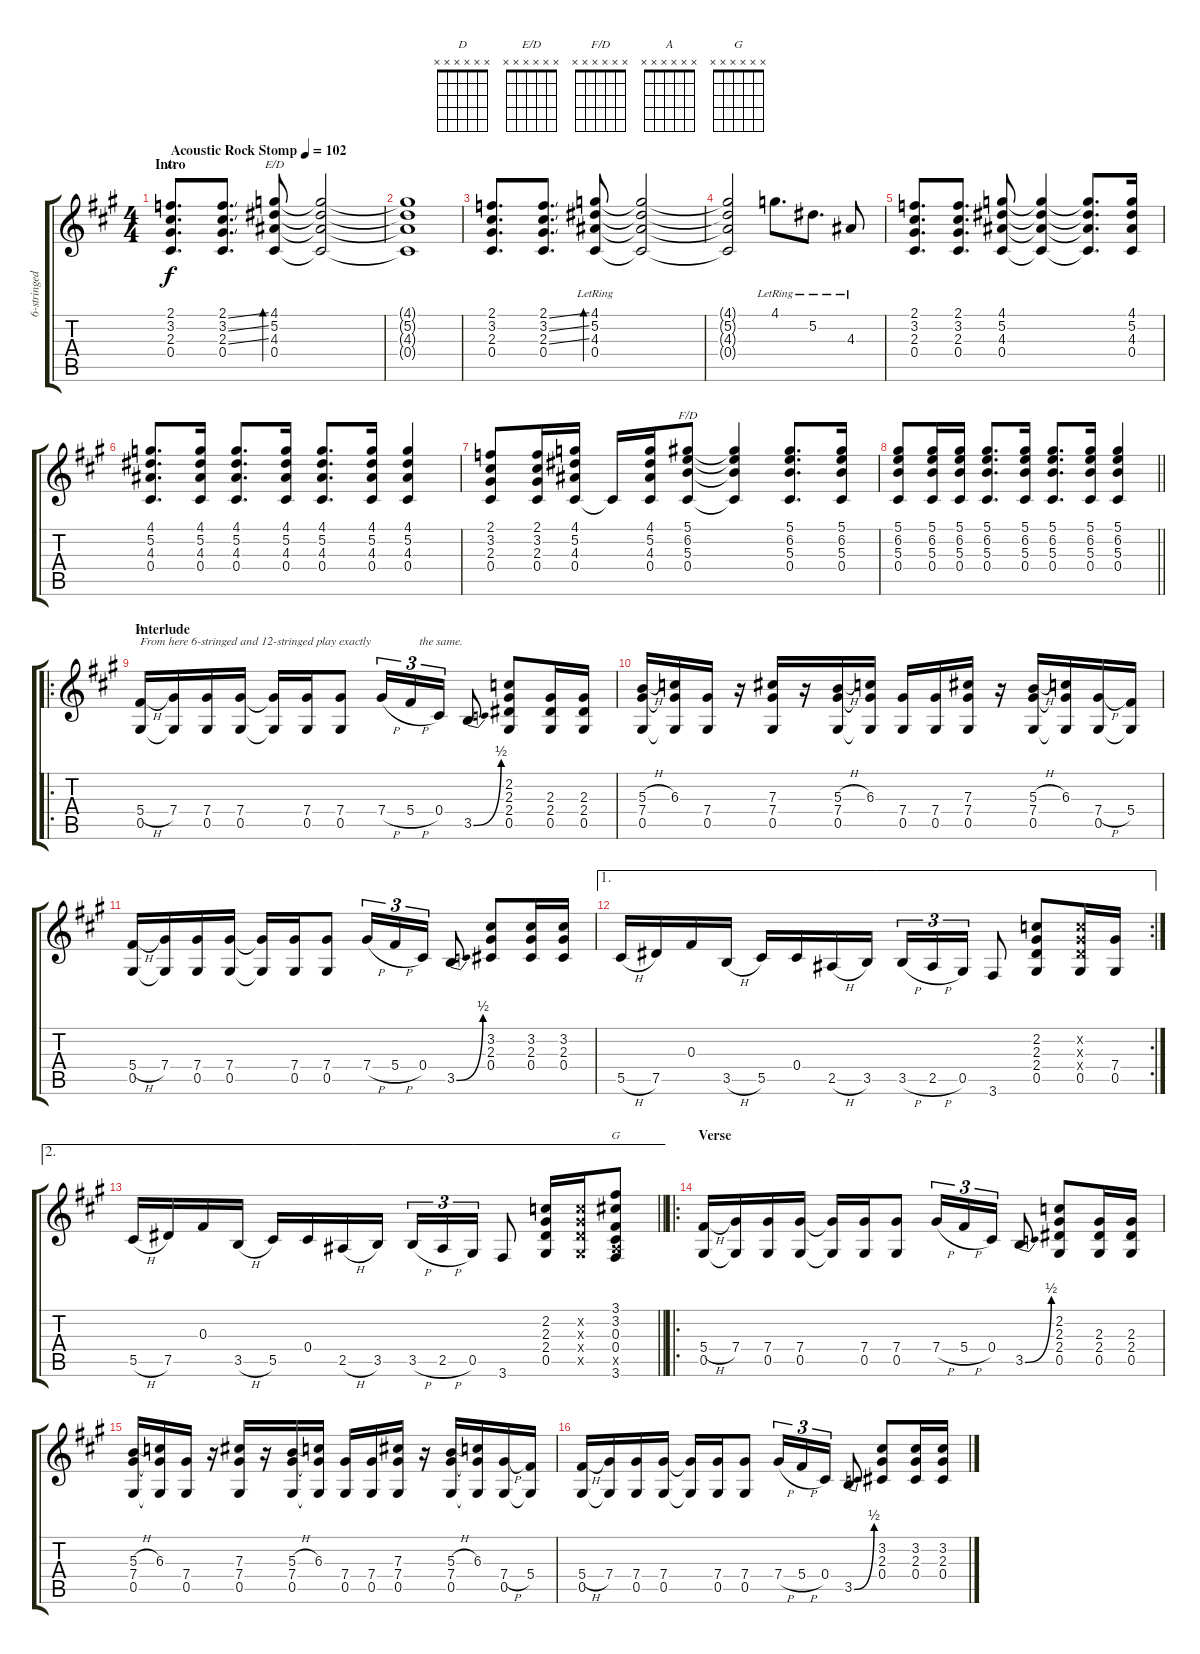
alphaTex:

\track ("6-stringed Acoustic" "6-stringed") {instrument acousticguitarsteel}
\staff {score tabs}
\tuning (Eb4 Bb3 Gb3 Db3 Ab2 Eb2) {hide}
\chord ("D" x x x x x x)
\chord ("E/D" x x x x x x)
\chord ("F/D" x x x x x x)
\chord ("A" x x x x x x)
\chord ("G" x x x x x x)
\ts (4 4)
\section ("" "Intro")
\tempo (102 "Acoustic Rock Stomp")
\clef g2
\ks a
(2.1 3.2 2.3 0.4).8{d ch "D" dy f instrument acousticguitarsteel} (2.1{ss} 3.2{ss} 2.3{ss} 0.4).8{d} (4.1 5.2 4.3 0.4).8{bd 120 ch "E/D"} (4.1{t} 5.2{t} 4.3{t} 0.4{t}).2 |
(4.1{t} 5.2{t} 4.3{t} 0.4{t}).1 |
(2.1 3.2 2.3 0.4).8{d} (2.1{ss} 3.2{ss} 2.3{ss} 0.4).8{d} (4.1{lr} 5.2{lr} 4.3{lr} 0.4{lr}).8{bd 120} (4.1{t} 5.2{t} 4.3{t} 0.4{t}).2 |
(4.1{t} 5.2{t} 4.3{t} 0.4{t}).2 4.1{lr}.8{d} 5.2{lr}.8{d} 4.3{lr}.8 |
(2.1 3.2 2.3 0.4).8{d} (2.1 3.2 2.3 0.4).8{d} (4.1 5.2 4.3 0.4).8 (4.1{t} 5.2{t} 4.3{t} 0.4{t}).4 (4.1{t} 5.2{t} 4.3{t} 0.4{t}).8{d} (4.1 5.2 4.3 0.4).16 |
(4.1 5.2 4.3 0.4).8{d} (4.1 5.2 4.3 0.4).16 (4.1 5.2 4.3 0.4).8{d} (4.1 5.2 4.3 0.4).16 (4.1 5.2 4.3 0.4).8{d} (4.1 5.2 4.3 0.4).16 (4.1 5.2 4.3 0.4).4 |
(2.1 3.2 2.3 0.4).8 (2.1 3.2 2.3 0.4).16 (4.1 5.2 4.3 0.4).16 0.4{t}.16 (4.1 5.2 4.3 0.4).16 (5.1 6.2 5.3 0.4).8{ch "F/D"} (5.1{t} 6.2{t} 5.3{t} 0.4{t}).4 (5.1 6.2 5.3 0.4).8{d} (5.1 6.2 5.3 0.4).16 |
\barLineRight lightlight
(5.1 6.2 5.3 0.4).8 (5.1 6.2 5.3 0.4).16 (5.1 6.2 5.3 0.4).16 (5.1 6.2 5.3 0.4).8{d} (5.1 6.2 5.3 0.4).16 (5.1 6.2 5.3 0.4).8{d} (5.1 6.2 5.3 0.4).16 (5.1 6.2 5.3 0.4).4 |
\ro
\section ("" "Interlude")
(5.4{h} 0.5).16{ch "A" txt "From here 6-stringed and 12-stringed play exactly"} (7.4 0.5{t}).16 (7.4 0.5).16 (7.4 0.5).16 (7.4{t} 0.5{t}).16 (7.4 0.5).16 (7.4 0.5).8 7.4{h}.16{tu (3 2)} 5.4{h}.16{tu (3 2) txt "   the same."} 0.4.16{tu (3 2)} 3.5{be (bend 0 0 60 2)}.8 (2.2 2.3 2.4 0.5).8 (2.3 2.4 0.5).16 (2.3 2.4 0.5).16 |
(5.3{h} 7.4 0.5).16 (6.3 7.4{t} 0.5{t}).16 (7.4 0.5).16 r.16 (7.3 7.4 0.5).16 r.16 (5.3{h} 7.4 0.5).16 (6.3 7.4{t} 0.5{t}).16 (7.4 0.5).16 (7.4 0.5).16 (7.3 7.4 0.5).16 r.16 (5.3{h} 7.4 0.5).16 (6.3 7.4{t} 0.5{t}).16 (7.4{h} 0.5).16 (5.4 0.5{t}).16 |
(5.4{h} 0.5).16 (7.4 0.5{t}).16 (7.4 0.5).16 (7.4 0.5).16 (7.4{t} 0.5{t}).16 (7.4 0.5).16 (7.4 0.5).8 7.4{h}.16{tu (3 2)} 5.4{h}.16{tu (3 2)} 0.4.16{tu (3 2)} 3.5{be (bend 0 0 60 2)}.8 (3.2 2.3 0.4).8 (3.2 2.3 0.4).16 (3.2 2.3 0.4).16 |
\ae 1
\rc 2
5.5{h}.16 7.5.16 0.3.16 3.5{h}.16 5.5.16 0.4.16 2.5{h}.16 3.5.16 3.5{h}.16{tu (3 2)} 2.5{h}.16{tu (3 2)} 0.5.16{tu (3 2)} 3.6.8 (2.2 2.3 2.4 0.5).8 (2.2{x} 2.3{x} 2.4{x} 0.5).16 (7.4 0.5).16 |
\ae 2
\barLineRight lightlight
5.5{h}.16 7.5.16 0.3.16 3.5{h}.16 5.5.16 0.4.16 2.5{h}.16 3.5.16 3.5{h}.16{tu (3 2)} 2.5{h}.16{tu (3 2)} 0.5.16{tu (3 2)} 3.6.8 (2.2 2.3 2.4 0.5).16 (2.2{x} 2.3{x} 2.4{x} 0.5{x}).16 (3.1 3.2 0.3 0.4 2.5{x} 3.6).8{ch "G"} |
\ro
\section ("" "Verse")
(5.4{h} 0.5).16 (7.4 0.5{t}).16 (7.4 0.5).16 (7.4 0.5).16 (7.4{t} 0.5{t}).16 (7.4 0.5).16 (7.4 0.5).8 7.4{h}.16{tu (3 2)} 5.4{h}.16{tu (3 2)} 0.4.16{tu (3 2)} 3.5{be (bend 0 0 60 2)}.8 (2.2 2.3 2.4 0.5).8 (2.3 2.4 0.5).16 (2.3 2.4 0.5).16 |
(5.3{h} 7.4 0.5).16 (6.3 7.4{t} 0.5{t}).16 (7.4 0.5).16 r.16 (7.3 7.4 0.5).16 r.16 (5.3{h} 7.4 0.5).16 (6.3 7.4{t} 0.5{t}).16 (7.4 0.5).16 (7.4 0.5).16 (7.3 7.4 0.5).16 r.16 (5.3{h} 7.4 0.5).16 (6.3 7.4{t} 0.5{t}).16 (7.4{h} 0.5).16 (5.4 0.5{t}).16 |
(5.4{h} 0.5).16 (7.4 0.5{t}).16 (7.4 0.5).16 (7.4 0.5).16 (7.4{t} 0.5{t}).16 (7.4 0.5).16 (7.4 0.5).8 7.4{h}.16{tu (3 2)} 5.4{h}.16{tu (3 2)} 0.4.16{tu (3 2)} 3.5{be (bend 0 0 60 2)}.8 (3.2 2.3 0.4).8 (3.2 2.3 0.4).16 (3.2 2.3 0.4).16
